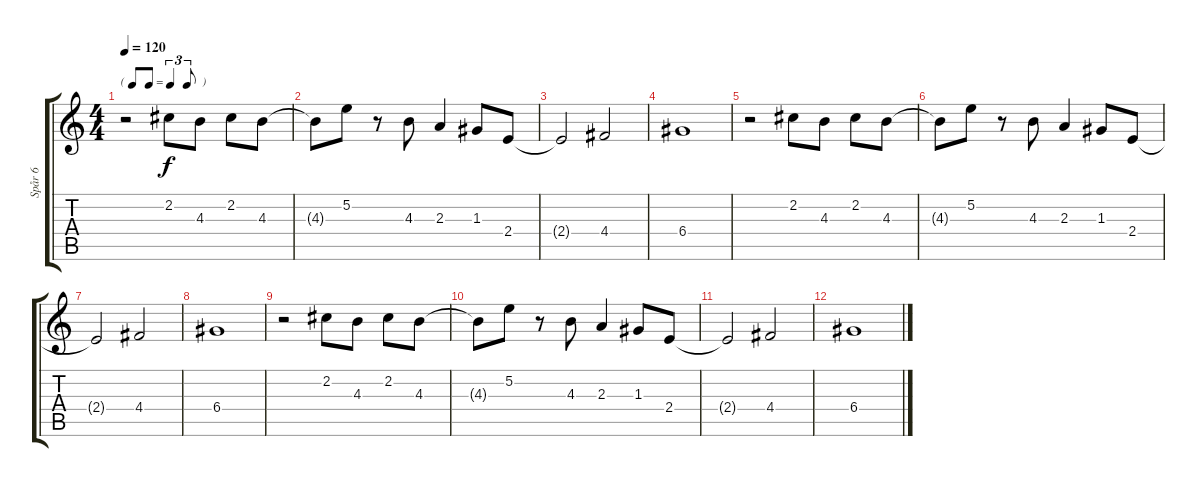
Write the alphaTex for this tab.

\track ("Spår 6" "Spår 6") {instrument electricguitarjazz}
\staff {score tabs}
\tuning (E4 B3 G3 D3 A2 E2) {hide}
\ts (4 4)
\tf triplet8th
\tempo 120
\clef g2
\ks c
r.2{dy f} 2.2.8 4.3.8 2.2.8 4.3.8 |
4.3{t}.8 5.2.8 r.8 4.3.8 2.3.4 1.3.8 2.4.8 |
2.4{t}.2 4.4.2 |
6.4.1 |
r.2 2.2.8 4.3.8 2.2.8 4.3.8 |
4.3{t}.8 5.2.8 r.8 4.3.8 2.3.4 1.3.8 2.4.8 |
2.4{t}.2 4.4.2 |
6.4.1 |
r.2 2.2.8 4.3.8 2.2.8 4.3.8 |
4.3{t}.8 5.2.8 r.8 4.3.8 2.3.4 1.3.8 2.4.8 |
2.4{t}.2 4.4.2 |
6.4.1
